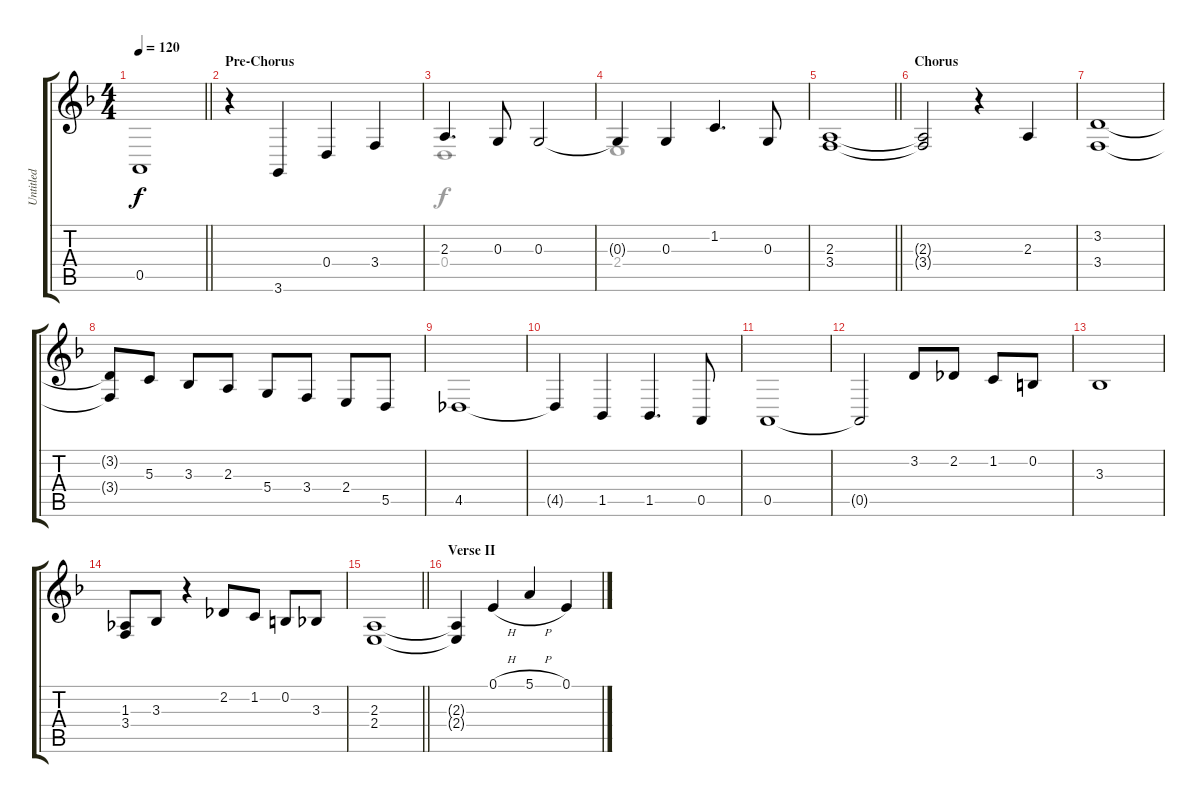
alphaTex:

\track ("Untitled" "Untitled") {instrument churchorgan}
\staff {score tabs}
\tuning (E4 B3 G3 D3 A2 E2) {hide}
\voice
\ts (4 4)
\tempo 120
\clef g2
\barLineRight lightlight
\ks f
0.5.1{dy f} |
\section ("" "Pre-Chorus")
r.4 3.6.4 0.4.4 3.4.4 |
2.3.4{d} 0.3.8 0.3.2 |
0.3{t}.4 0.3.4 1.2.4{d} 0.3.8 |
\barLineRight lightlight
(2.3 3.4).1 |
\section ("" "Chorus")
(2.3{t} 3.4{t}).2 r.4 2.3.4 |
(3.2 3.4).1 |
(3.2{t} 3.4{t}).8 5.3.8 3.3.8 2.3.8 5.4.8 3.4.8 2.4.8 5.5.8 |
4.5.1 |
4.5{t}.4 1.5.4 1.5.4{d} 0.5.8 |
0.5.1 |
0.5{t}.2 3.2.8 2.2.8 1.2.8 0.2.8 |
3.3.1 |
(1.3 3.4).8 3.3.8 r.4 2.2.8 1.2.8 0.2.8 3.3.8 |
\barLineRight lightlight
(2.3 2.4).1 |
\section ("" "Verse II")
(2.3{t} 2.4{t}).4 0.1{h}.4 5.1{h}.4 0.1.4
\voice
\clef g2
\ottava regular
\simile none
\barLineRight lightlight
\ks f
|
|
0.4.1 |
2.4.1 |
\barLineRight lightlight
|
|
|
|
|
|
|
|
|
|
\barLineRight lightlight
|
